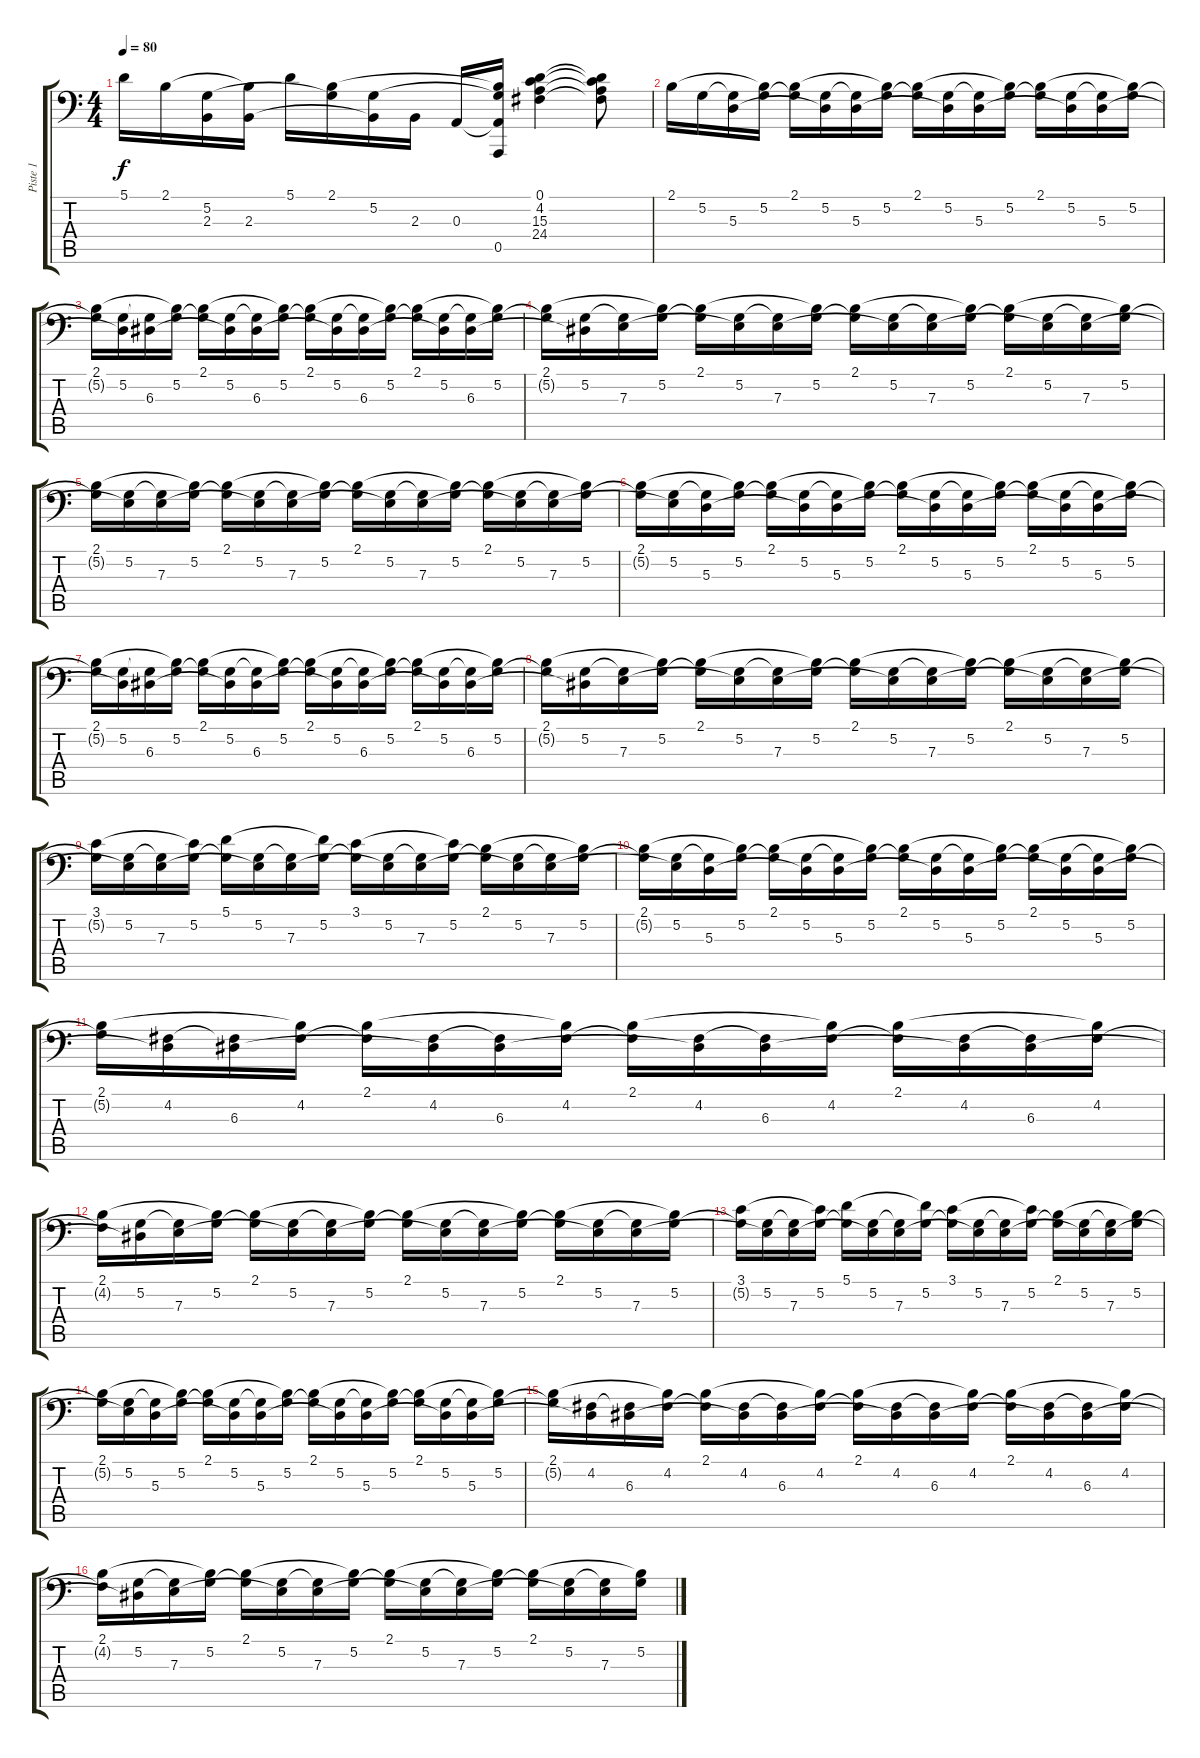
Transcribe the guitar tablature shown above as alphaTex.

\track ("Piste 1" "Piste 1") {instrument acousticgrandpiano}
\staff {score tabs}
\tuning (A3 D3 A2 D2 A1 D1) {hide}
\ts (4 4)
\tempo 80
\clef f4
\ks c
5.1.16{dy f} 2.1.16 (5.2 2.3{t}).16 (2.1{t} 2.3).16 5.1.16 (2.1 5.2{t}).16 (5.2 2.3{t}).16 2.3.16 0.3.16 (2.1{t} 5.2{t} 0.3{t} 0.5).16 (0.1 4.2 15.3 24.4).4 (0.1{t} 4.2{t} 15.3{t} 24.4{t}).8 |
2.1.16 5.2.16 (5.2{t} 5.3).16 (2.1{t} 5.2).16 (2.1 5.2{t}).16 (5.2 5.3{t}).16 (5.2{t} 5.3).16 (2.1{t} 5.2).16 (2.1 5.2{t}).16 (5.2 5.3{t}).16 (5.2{t} 5.3).16 (2.1{t} 5.2).16 (2.1 5.2{t}).16 (5.2 5.3{t}).16 (5.2{t} 5.3).16 (2.1{t} 5.2).16 |
(2.1 5.2{t}).16 (5.2 5.3{t}).16 (5.2{t} 6.3).16 (2.1{t} 5.2).16 (2.1 5.2{t}).16 (5.2 6.3{t}).16 (5.2{t} 6.3).16 (2.1{t} 5.2).16 (2.1 5.2{t}).16 (5.2 6.3{t}).16 (5.2{t} 6.3).16 (2.1{t} 5.2).16 (2.1 5.2{t}).16 (5.2 6.3{t}).16 (5.2{t} 6.3).16 (2.1{t} 5.2).16 |
(2.1 5.2{t}).16 (5.2 6.3{t}).16 (5.2{t} 7.3).16 (2.1{t} 5.2).16 (2.1 5.2{t}).16 (5.2 7.3{t}).16 (5.2{t} 7.3).16 (2.1{t} 5.2).16 (2.1 5.2{t}).16 (5.2 7.3{t}).16 (5.2{t} 7.3).16 (2.1{t} 5.2).16 (2.1 5.2{t}).16 (5.2 7.3{t}).16 (5.2{t} 7.3).16 (2.1{t} 5.2).16 |
(2.1 5.2{t}).16 (5.2 7.3{t}).16 (5.2{t} 7.3).16 (2.1{t} 5.2).16 (2.1 5.2{t}).16 (5.2 7.3{t}).16 (5.2{t} 7.3).16 (2.1{t} 5.2).16 (2.1 5.2{t}).16 (5.2 7.3{t}).16 (5.2{t} 7.3).16 (2.1{t} 5.2).16 (2.1 5.2{t}).16 (5.2 7.3{t}).16 (5.2{t} 7.3).16 (2.1{t} 5.2).16 |
(2.1 5.2{t}).16 (5.2 7.3{t}).16 (5.2{t} 5.3).16 (2.1{t} 5.2).16 (2.1 5.2{t}).16 (5.2 5.3{t}).16 (5.2{t} 5.3).16 (2.1{t} 5.2).16 (2.1 5.2{t}).16 (5.2 5.3{t}).16 (5.2{t} 5.3).16 (2.1{t} 5.2).16 (2.1 5.2{t}).16 (5.2 5.3{t}).16 (5.2{t} 5.3).16 (2.1{t} 5.2).16 |
(2.1 5.2{t}).16 (5.2 5.3{t}).16 (5.2{t} 6.3).16 (2.1{t} 5.2).16 (2.1 5.2{t}).16 (5.2 6.3{t}).16 (5.2{t} 6.3).16 (2.1{t} 5.2).16 (2.1 5.2{t}).16 (5.2 6.3{t}).16 (5.2{t} 6.3).16 (2.1{t} 5.2).16 (2.1 5.2{t}).16 (5.2 6.3{t}).16 (5.2{t} 6.3).16 (2.1{t} 5.2).16 |
(2.1 5.2{t}).16 (5.2 6.3{t}).16 (5.2{t} 7.3).16 (2.1{t} 5.2).16 (2.1 5.2{t}).16 (5.2 7.3{t}).16 (5.2{t} 7.3).16 (2.1{t} 5.2).16 (2.1 5.2{t}).16 (5.2 7.3{t}).16 (5.2{t} 7.3).16 (2.1{t} 5.2).16 (2.1 5.2{t}).16 (5.2 7.3{t}).16 (5.2{t} 7.3).16 (2.1{t} 5.2).16 |
(3.1 5.2{t}).16 (5.2 7.3{t}).16 (5.2{t} 7.3).16 (3.1{t} 5.2).16 (5.1 5.2{t}).16 (5.2 7.3{t}).16 (5.2{t} 7.3).16 (5.1{t} 5.2).16 (3.1 5.2{t}).16 (5.2 7.3{t}).16 (5.2{t} 7.3).16 (3.1{t} 5.2).16 (2.1 5.2{t}).16 (5.2 7.3{t}).16 (5.2{t} 7.3).16 (2.1{t} 5.2).16 |
(2.1 5.2{t}).16 (5.2 7.3{t}).16 (5.2{t} 5.3).16 (2.1{t} 5.2).16 (2.1 5.2{t}).16 (5.2 5.3{t}).16 (5.2{t} 5.3).16 (2.1{t} 5.2).16 (2.1 5.2{t}).16 (5.2 5.3{t}).16 (5.2{t} 5.3).16 (2.1{t} 5.2).16 (2.1 5.2{t}).16 (5.2 5.3{t}).16 (5.2{t} 5.3).16 (2.1{t} 5.2).16 |
(2.1 5.2{t}).16 (4.2 5.3{t}).16 (4.2{t} 6.3).16 (2.1{t} 4.2).16 (2.1 4.2{t}).16 (4.2 6.3{t}).16 (4.2{t} 6.3).16 (2.1{t} 4.2).16 (2.1 4.2{t}).16 (4.2 6.3{t}).16 (4.2{t} 6.3).16 (2.1{t} 4.2).16 (2.1 4.2{t}).16 (4.2 6.3{t}).16 (4.2{t} 6.3).16 (2.1{t} 4.2).16 |
(2.1 4.2{t}).16 (5.2 6.3{t}).16 (5.2{t} 7.3).16 (2.1{t} 5.2).16 (2.1 5.2{t}).16 (5.2 7.3{t}).16 (5.2{t} 7.3).16 (2.1{t} 5.2).16 (2.1 5.2{t}).16 (5.2 7.3{t}).16 (5.2{t} 7.3).16 (2.1{t} 5.2).16 (2.1 5.2{t}).16 (5.2 7.3{t}).16 (5.2{t} 7.3).16 (2.1{t} 5.2).16 |
(3.1 5.2{t}).16 (5.2 7.3{t}).16 (5.2{t} 7.3).16 (3.1{t} 5.2).16 (5.1 5.2{t}).16 (5.2 7.3{t}).16 (5.2{t} 7.3).16 (5.1{t} 5.2).16 (3.1 5.2{t}).16 (5.2 7.3{t}).16 (5.2{t} 7.3).16 (3.1{t} 5.2).16 (2.1 5.2{t}).16 (5.2 7.3{t}).16 (5.2{t} 7.3).16 (2.1{t} 5.2).16 |
(2.1 5.2{t}).16 (5.2 7.3{t}).16 (5.2{t} 5.3).16 (2.1{t} 5.2).16 (2.1 5.2{t}).16 (5.2 5.3{t}).16 (5.2{t} 5.3).16 (2.1{t} 5.2).16 (2.1 5.2{t}).16 (5.2 5.3{t}).16 (5.2{t} 5.3).16 (2.1{t} 5.2).16 (2.1 5.2{t}).16 (5.2 5.3{t}).16 (5.2{t} 5.3).16 (2.1{t} 5.2).16 |
(2.1 5.2{t}).16 (4.2 5.3{t}).16 (4.2{t} 6.3).16 (2.1{t} 4.2).16 (2.1 4.2{t}).16 (4.2 6.3{t}).16 (4.2{t} 6.3).16 (2.1{t} 4.2).16 (2.1 4.2{t}).16 (4.2 6.3{t}).16 (4.2{t} 6.3).16 (2.1{t} 4.2).16 (2.1 4.2{t}).16 (4.2 6.3{t}).16 (4.2{t} 6.3).16 (2.1{t} 4.2).16 |
(2.1 4.2{t}).16 (5.2 6.3{t}).16 (5.2{t} 7.3).16 (2.1{t} 5.2).16 (2.1 5.2{t}).16 (5.2 7.3{t}).16 (5.2{t} 7.3).16 (2.1{t} 5.2).16 (2.1 5.2{t}).16 (5.2 7.3{t}).16 (5.2{t} 7.3).16 (2.1{t} 5.2).16 (2.1 5.2{t}).16 (5.2 7.3{t}).16 (5.2{t} 7.3).16 (2.1{t} 5.2).16
